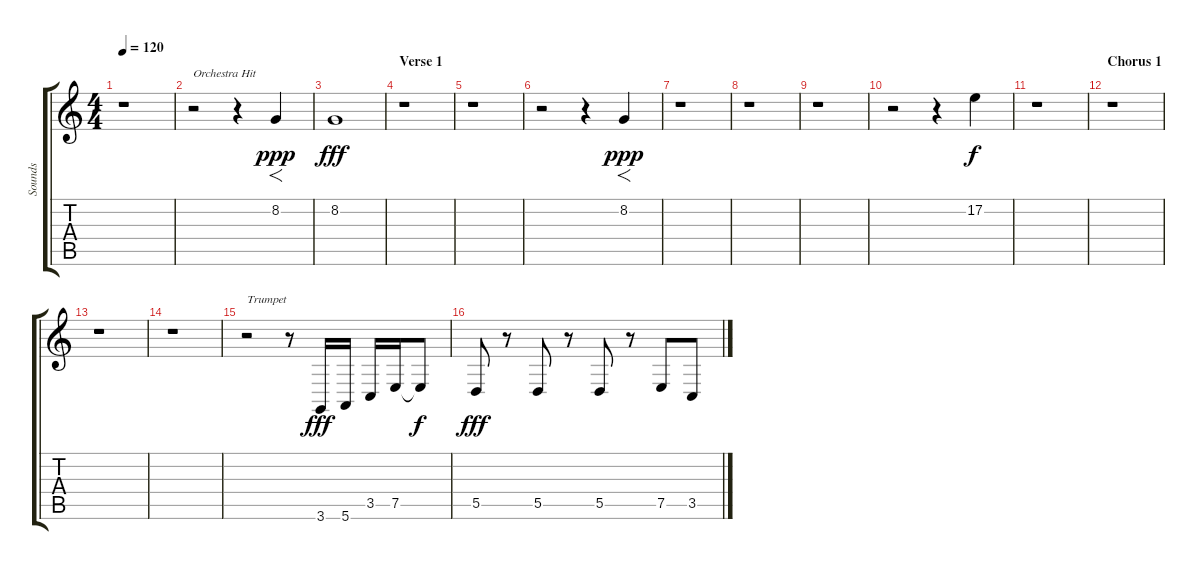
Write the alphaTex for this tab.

\track ("Sounds" "Sounds") {instrument marimba}
\staff {score tabs}
\tuning (E4 B3 G3 D3 A2 E2) {hide}
\ts (4 4)
\tempo 120
\clef g2
\ks c
r.1{dy f} |
r.2{txt "Orchestra Hit" volume 10 balance 5 instrument orchestrahit} r.4 8.2.4{f dy ppp} |
8.2.1{dy fff} |
\section ("" "Verse 1")
r.1 |
r.1 |
r.2 r.4 8.2.4{f dy ppp} |
r.1 |
r.1 |
r.1 |
r.2 r.4 17.2.4{dy f} |
r.1 |
\section ("" "Chorus 1")
r.1 |
r.1 |
r.1 |
r.2{txt "Trumpet" volume 13 balance 3 instrument trumpet} r.8 3.6.16{dy fff} 5.6.16 3.5.16 7.5.16 7.5{t}.8{dy f} |
5.5.8{dy fff} r.8 5.5.8 r.8 5.5.8 r.8 7.5.8 3.5.8
